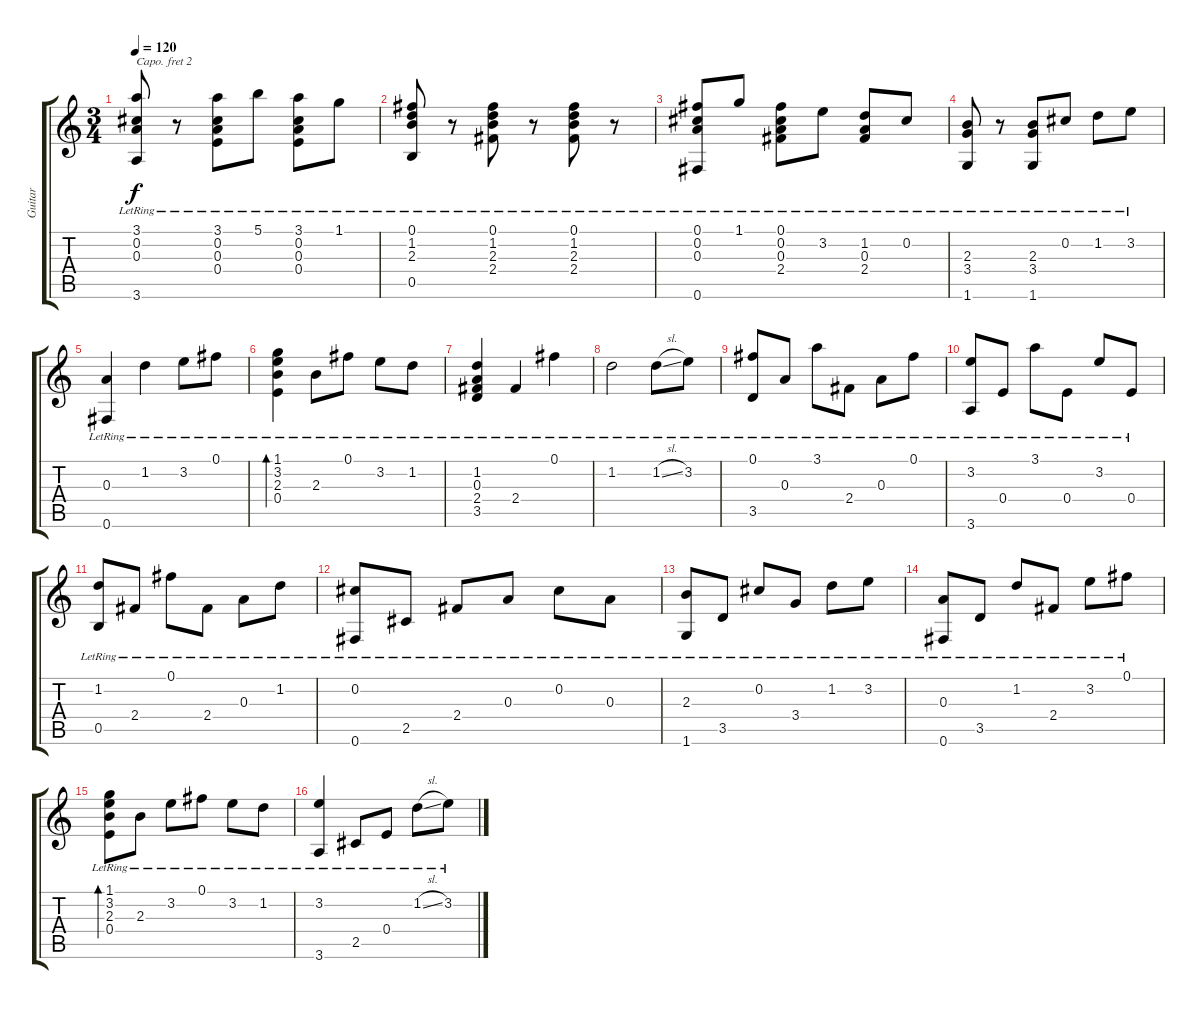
\track ("Guitar" "Guitar") {instrument acousticguitarsteel}
\staff {score tabs}
\capo 2
\tuning (E4 B3 G3 D3 A2 E2) {hide}
\ts (3 4)
\tempo 120
\clef g2
\ks c
(3.1{lr} 0.2{lr} 0.3{lr} 3.6{lr}).8{dy f} r.8 (3.1{lr} 0.2{lr} 0.3{lr} 0.4{lr}).8 5.1{lr}.8 (3.1{lr} 0.2{lr} 0.3{lr} 0.4{lr}).8 1.1{lr}.8 |
(0.1{lr} 1.2{lr} 2.3{lr} 0.5{lr}).8 r.8 (0.1{lr} 1.2{lr} 2.3{lr} 2.4{lr}).8 r.8 (0.1{lr} 1.2{lr} 2.3{lr} 2.4{lr}).8 r.8 |
(0.1{lr} 0.2{lr} 0.3{lr} 0.6{lr}).8 1.1{lr}.8 (0.1{lr} 0.2{lr} 0.3{lr} 2.4{lr}).8 3.2{lr}.8 (1.2{lr} 0.3{lr} 2.4{lr}).8 0.2{lr}.8 |
(2.3{lr} 3.4{lr} 1.6{lr}).8 r.8 (2.3{lr} 3.4{lr} 1.6{lr}).8 0.2{lr}.8 1.2{lr}.8 3.2{lr}.8 |
(0.3{lr} 0.6{lr}).4 1.2{lr}.4 3.2{lr}.8 0.1{lr}.8 |
(1.1{lr} 3.2{lr} 2.3{lr} 0.4{lr}).4{bd 60} 2.3{lr}.8 0.1{lr}.8 3.2{lr}.8 1.2{lr}.8 |
(1.2{lr} 0.3{lr} 2.4{lr} 3.5{lr}).4 2.4{lr}.4 0.1{lr}.4 |
1.2{lr}.2 1.2{sl lr}.8 3.2{lr}.8 |
(0.1{lr} 3.5{lr}).8 0.3{lr}.8 3.1{lr}.8 2.4{lr}.8 0.3{lr}.8 0.1{lr}.8 |
(3.2{lr} 3.6{lr}).8 0.4{lr}.8 3.1{lr}.8 0.4{lr}.8 3.2{lr}.8 0.4{lr}.8 |
(1.2{lr} 0.5{lr}).8 2.4{lr}.8 0.1{lr}.8 2.4{lr}.8 0.3{lr}.8 1.2{lr}.8 |
(0.2{lr} 0.6{lr}).8 2.5{lr}.8 2.4{lr}.8 0.3{lr}.8 0.2{lr}.8 0.3{lr}.8 |
(2.3{lr} 1.6{lr}).8 3.5{lr}.8 0.2{lr}.8 3.4{lr}.8 1.2{lr}.8 3.2{lr}.8 |
(0.3{lr} 0.6{lr}).8 3.5{lr}.8 1.2{lr}.8 2.4{lr}.8 3.2{lr}.8 0.1{lr}.8 |
(1.1{lr} 3.2{lr} 2.3{lr} 0.4{lr}).8{bd 60} 2.3{lr}.8 3.2{lr}.8 0.1{lr}.8 3.2{lr}.8 1.2{lr}.8 |
(3.2{lr} 3.6{lr}).4 2.5{lr}.8 0.4{lr}.8 1.2{sl lr}.8 3.2{lr}.8
